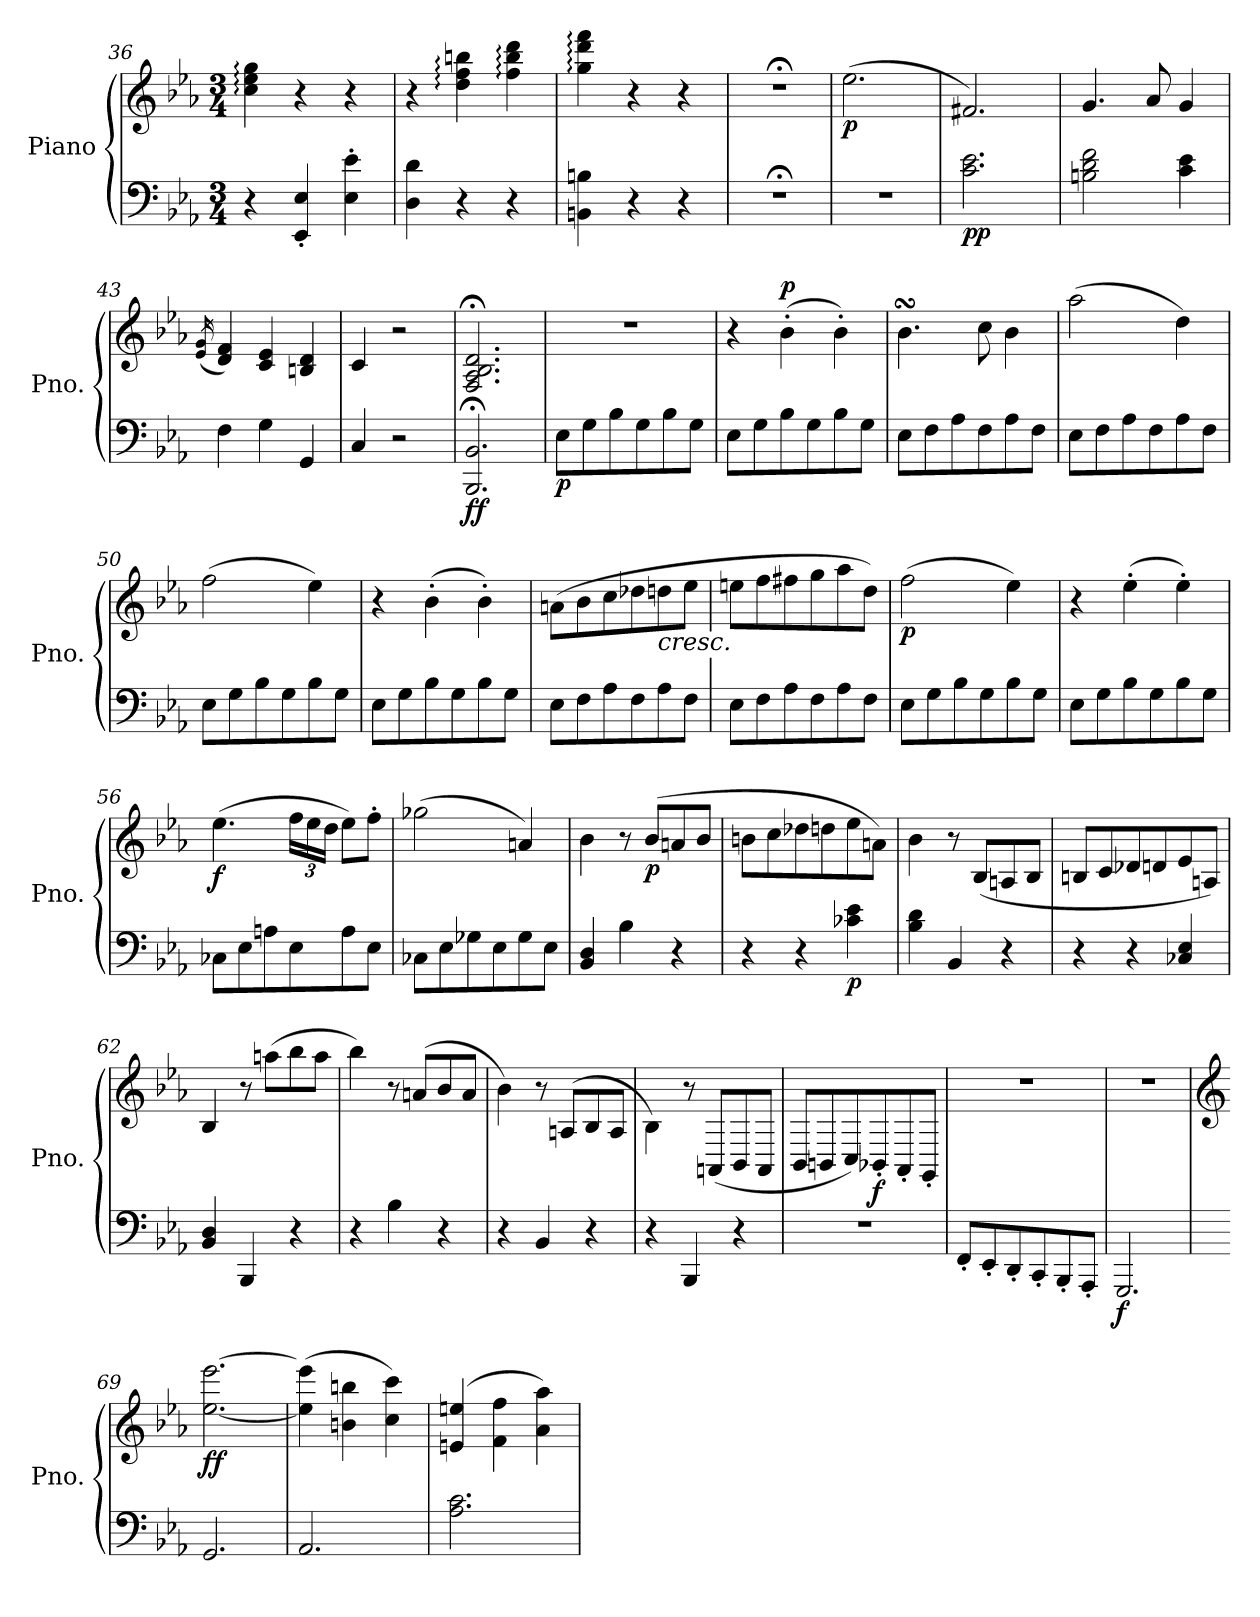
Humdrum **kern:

**kern	**kern	**dynam
*part1	*part1	*part1
*staff2	*staff1	*staff1/2
*I"Piano	*	*
*I'Pno.	*	*
*clefF4	*clefG2	*
*k[b-e-a-]	*k[b-e-a-]	*
*M3/4	*M3/4	*
=36	=36	=36
4r	4cc\: 4ee-\: 4gg\:	.
4EE-/' 4E-/'	4r	.
4E-\' 4e-\'	4r	.
!!LO:LB:g=z
=37	=37	=37
4D\ 4d\	4r	.
4r	4dd\: 4ff\: 4bbn\:	.
4r	4ff\: 4bb\: 4ddd\:	.
=38	=38	=38
4BBn\ 4Bn\	4gg\: 4ddd\: 4fff\:	.
4r	4r	.
4r	4r	.
=39	=39	=39
2.r;<	2.r;<	.
=40	=40	=40
!	!	!LO:DY:b
2.r	(>2.ee-\	p
=41	=41	=41
!	!	!LO:DY:b=2
!	!	!LO:DY:n=1:b=2
2.c\ 2.e-\	2.f#X/)	p p
=42	=42	=42
2Bn\ 2d\ 2f\	4.g/	.
.	8a-/	.
4c\ 4e-\	4g/	.
=43	=43	=43
.	(<16qe-/ 16qg/	.
4F\	4d/ 4f/)	.
4G\	4c/ 4e-/	.
4GG/	4Bn/ 4d/	.
=44	=44	=44
4C/	4c/	.
2r	2r	.
=45	=45	=45
!	!	!LO:DY:b=2
!	!	!LO:DY:n=1:b
2.BBB-/;< 2.BB-/;<	2.F/;< 2.A-/;< 2.B-/;< 2.d/;<	f f
=46	=46	=46
!	!	!LO:DY:b=2
8E-\L	2.r	p
8G\	.	.
8B-\	.	.
8G\	.	.
8B-\	.	.
8G\J	.	.
=47	=47	=47
8E-\L	4r	.
8G\	.	.
!	!	!LO:DY:a
8B-\	(>4b-'\	p
8G\	.	.
8B-\	4b-'\)	.
8G\J	.	.
!!LO:PB:g=z
=48	=48	=48
8E-\L	4.b-sSSS\	.
8F\	.	.
8A-\	.	.
8F\	8cc\	.
8A-\	4b-\	.
8F\J	.	.
=49	=49	=49
8E-\L	(>2aa-\	.
8F\	.	.
8A-\	.	.
8F\	.	.
8A-\	4dd\)	.
8F\J	.	.
=50	=50	=50
8E-\L	(>2ff\	.
8G\	.	.
8B-\	.	.
8G\	.	.
8B-\	4ee-\)	.
8G\J	.	.
=51	=51	=51
8E-\L	4r	.
8G\	.	.
8B-\	(>4b-'\	.
8G\	.	.
8B-\	4b-'\)	.
8G\J	.	.
=52	=52	=52
8E-\L	(>8an\L	.
8F\	8b-\	.
8A-\	8cc\	.
8F\	8dd-X\	.
!	!LO:TX:b:i:t=cresc.	!
8A-\	8ddn\	.
8F\J	8ee-\J	.
=53	=53	=53
8E-\L	8een\L	.
8F\	8ff\	.
8A-\	8ff#X\	.
8F\	8gg\	.
8A-\	8aa-\	.
8F\J	8dd\J)	.
=54	=54	=54
!	!	!LO:DY:b
8E-\L	(>2ff\	p
8G\	.	.
8B-\	.	.
8G\	.	.
8B-\	4ee-\)	.
8G\J	.	.
!!LO:LB:g=z
=55	=55	=55
8E-\L	4r	.
8G\	.	.
8B-\	(>4ee-'\	.
8G\	.	.
8B-\	4ee-'\)	.
8G\J	.	.
=56	=56	=56
!	!	!LO:DY:b
8C-X\L	(>4.ee-\	f
8E-\	.	.
8An\	.	.
*	*Xbrackettup	*
8E-\	24ff\LL	.
.	24ee-\	.
.	24dd\JJ	.
8A\	8ee-\L)	.
8E-\J	8ff'\J	.
=57	=57	=57
8C-X\L	(>2gg-X\	.
8E-\	.	.
8G-X\	.	.
8E-\	.	.
8G-\	4an/)	.
8E-\J	.	.
=58	=58	=58
4BB-/ 4D/	4b-\	.
4B-\	8r	.
!	!	!LO:DY:b
.	(>8b-/L	p
4r	8an/	.
.	8b-/J	.
=59	=59	=59
4r	8bn\L	.
.	8cc\	.
4r	8dd-X\	.
.	8ddn\	.
!	!	!LO:DY:b=2
4c-X\ 4e-\	8ee-\	p
.	8an\J)	.
=60	=60	=60
4B-\ 4d\	4b-\	.
4BB-/	8r	.
.	(>8B-/L	.
4r	8An/	.
.	8B-/J	.
=61	=61	=61
4r	8Bn/L	.
.	8c/	.
4r	8d-X/	.
.	8dn/	.
4C-X/ 4E-/	8e-/	.
.	8An/J)	.
!!LO:LB:g=z
=62	=62	=62
4BB-/ 4D/	4B-/	.
4BBB-/	8r	.
.	(>8aan\L	.
4r	8bb-\	.
.	8aa\J	.
=63	=63	=63
4r	4bb-\)	.
4B-\	8r	.
.	(<8an/L	.
4r	8b-/	.
.	8a/J	.
=64	=64	=64
4r	4b-\)	.
4BB-/	8r	.
.	(<8An/L	.
4r	8B-/	.
.	8A/J	.
=65	=65	=65
4r	4B-\)	.
4BBB-/	8r	.
.	(<8AAn/L	.
4r	8BB-/	.
.	8AA/J	.
=66	=66	=66
2.r	8BB-/L	.
.	8BBn/	.
.	8C/)	.
!	!	!LO:DY:b
.	8BB-X'/	f
.	8AA-'/	.
.	8GG'/J	.
=67	=67	=67
8FF'/L	2.r	.
8EE-'/	.	.
8DD'/	.	.
8CC'/	.	.
8BBB-'/	.	.
8AAA-'/J	.	.
=68	=68	=68
!	!	!LO:DY:b=2
2.GGG/	2.r	f
=69	=69	=69
*	*clefG2	*
!	!	!LO:DY:b
!	!	!LO:DY:n=1:b
2.GG/	[2.ee-\ [2.eee-\	f f
=70	=70	=70
2.AA-/	(>4ee-\] 4eee-\]	.
.	4bn\ 4bbn\	.
.	4cc\ 4ccc\)	.
!!LO:LB:g=z
=71	=71	=71
2.A-\ 2.c\	(>4en/ 4een/	.
.	4f\ 4ff\	.
.	4a-\ 4aa-\)	.
=	=	=
*-	*-	*-
